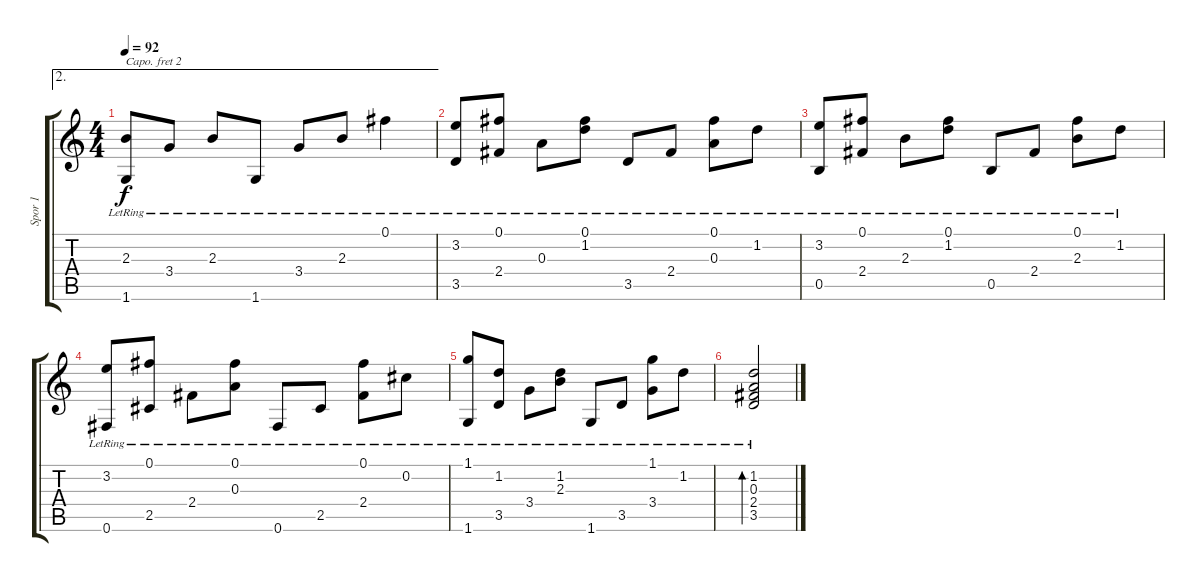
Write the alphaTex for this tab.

\track ("Spor 1" "Spor 1") {instrument acousticguitarsteel}
\staff {score tabs}
\capo 2
\tuning (E4 B3 G3 D3 A2 E2) {hide}
\ae 2
\ts (4 4)
\tempo 92
\clef g2
\ks c
(2.3{lr} 1.6{lr}).8{dy f} 3.4{lr}.8 2.3{lr}.8 1.6{lr}.8 3.4{lr}.8 2.3{lr}.8 0.1{lr}.4 |
(3.2{lr} 3.5{lr}).8 (0.1{lr} 2.4{lr}).8 0.3{lr}.8 (0.1{lr} 1.2{lr}).8 3.5{lr}.8 2.4{lr}.8 (0.1{lr} 0.3{lr}).8 1.2{lr}.8 |
(3.2{lr} 0.5{lr}).8 (0.1{lr} 2.4{lr}).8 2.3{lr}.8 (0.1{lr} 1.2{lr}).8 0.5{lr}.8 2.4{lr}.8 (0.1{lr} 2.3{lr}).8 1.2{lr}.8 |
(3.2{lr} 0.6{lr}).8 (0.1{lr} 2.5{lr}).8 2.4{lr}.8 (0.1{lr} 0.3{lr}).8 0.6{lr}.8 2.5{lr}.8 (0.1{lr} 2.4{lr}).8 0.2{lr}.8 |
(1.1{lr} 1.6{lr}).8 (1.2{lr} 3.5{lr}).8 3.4{lr}.8 (1.2{lr} 2.3{lr}).8 1.6{lr}.8 3.5{lr}.8 (1.1{lr} 3.4{lr}).8 1.2{lr}.8 |
(1.2{lr} 0.3{lr} 2.4{lr} 3.5{lr}).2{bd 120}
